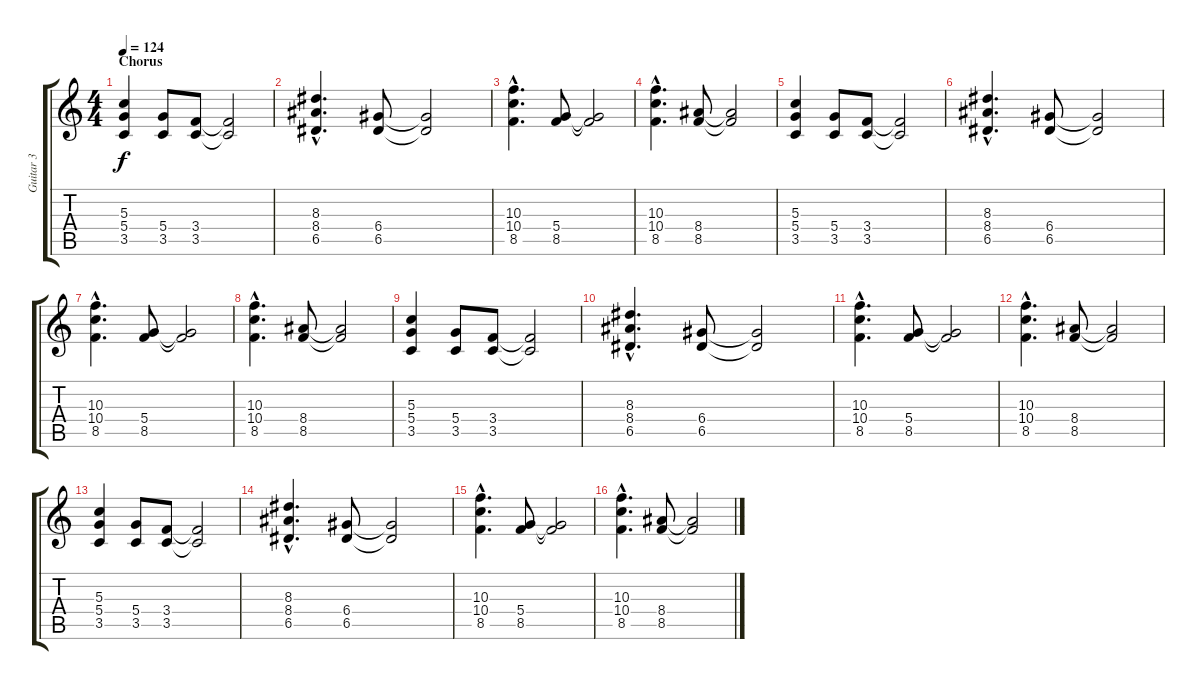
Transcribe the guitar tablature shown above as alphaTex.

\track ("Guitar 3" "Guitar 3") {instrument distortionguitar}
\staff {score tabs}
\tuning (E4 B3 G3 D3 A2 E2) {hide}
\ts (4 4)
\section ("" "Chorus")
\tempo 124
\clef g2
\ks c
(5.3 5.4 3.5).4{dy f} (5.4 3.5).8 (3.4 3.5).8 (3.4{t} 3.5{t}).2 |
(8.3{hac} 8.4{hac} 6.5{hac}).4{d} (6.4 6.5).8 (6.4{t} 6.5{t}).2 |
(10.3{hac} 10.4{hac} 8.5{hac}).4{d} (5.4 8.5).8 (5.4{t} 8.5{t}).2 |
(10.3{hac} 10.4{hac} 8.5{hac}).4{d} (8.4 8.5).8 (8.4{t} 8.5{t}).2 |
(5.3 5.4 3.5).4 (5.4 3.5).8 (3.4 3.5).8 (3.4{t} 3.5{t}).2 |
(8.3{hac} 8.4{hac} 6.5{hac}).4{d} (6.4 6.5).8 (6.4{t} 6.5{t}).2 |
(10.3{hac} 10.4{hac} 8.5{hac}).4{d} (5.4 8.5).8 (5.4{t} 8.5{t}).2 |
(10.3{hac} 10.4{hac} 8.5{hac}).4{d} (8.4 8.5).8 (8.4{t} 8.5{t}).2 |
(5.3 5.4 3.5).4 (5.4 3.5).8 (3.4 3.5).8 (3.4{t} 3.5{t}).2 |
(8.3{hac} 8.4{hac} 6.5{hac}).4{d} (6.4 6.5).8 (6.4{t} 6.5{t}).2 |
(10.3{hac} 10.4{hac} 8.5{hac}).4{d} (5.4 8.5).8 (5.4{t} 8.5{t}).2 |
(10.3{hac} 10.4{hac} 8.5{hac}).4{d} (8.4 8.5).8 (8.4{t} 8.5{t}).2 |
(5.3 5.4 3.5).4 (5.4 3.5).8 (3.4 3.5).8 (3.4{t} 3.5{t}).2 |
(8.3{hac} 8.4{hac} 6.5{hac}).4{d} (6.4 6.5).8 (6.4{t} 6.5{t}).2 |
(10.3{hac} 10.4{hac} 8.5{hac}).4{d} (5.4 8.5).8 (5.4{t} 8.5{t}).2 |
(10.3{hac} 10.4{hac} 8.5{hac}).4{d} (8.4 8.5).8 (8.4{t} 8.5{t}).2
